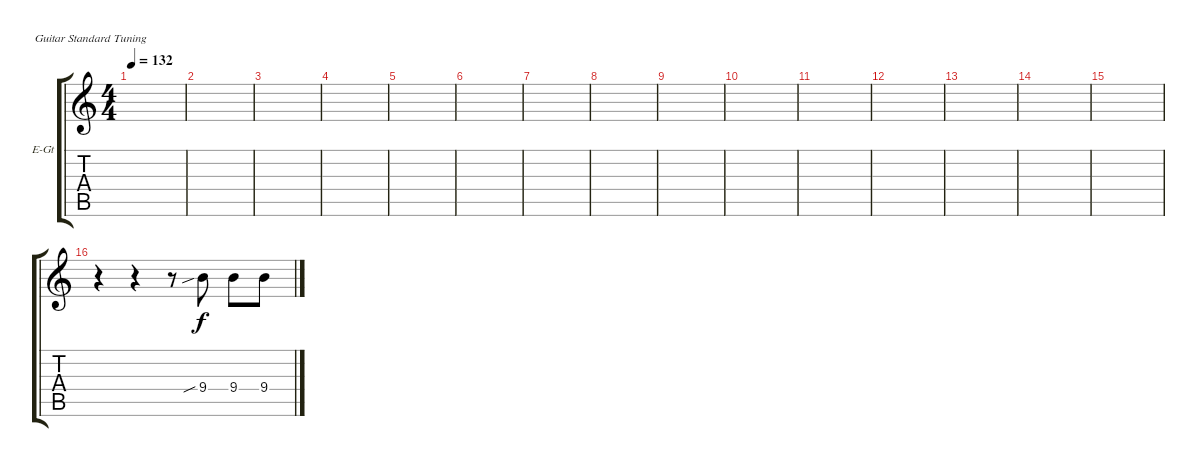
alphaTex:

\defaultSystemsLayout 4
\bracketExtendMode groupsimilarinstruments
\firstSystemTrackNameOrientation horizontal
\otherSystemsTrackNameOrientation horizontal
\track ("Albert Hammond Jr." "E-Gt") {instrument overdrivenguitar}
\staff {score tabs}
\tuning (E4 B3 G3 D3 A2 E2)
\ts (4 4)
\tempo 132
\clef g2
\ks c
|
|
|
|
|
|
|
|
|
|
|
|
|
|
|
r.4 r.4 r.8 9.4{sib}.8 9.4.8 9.4.8
